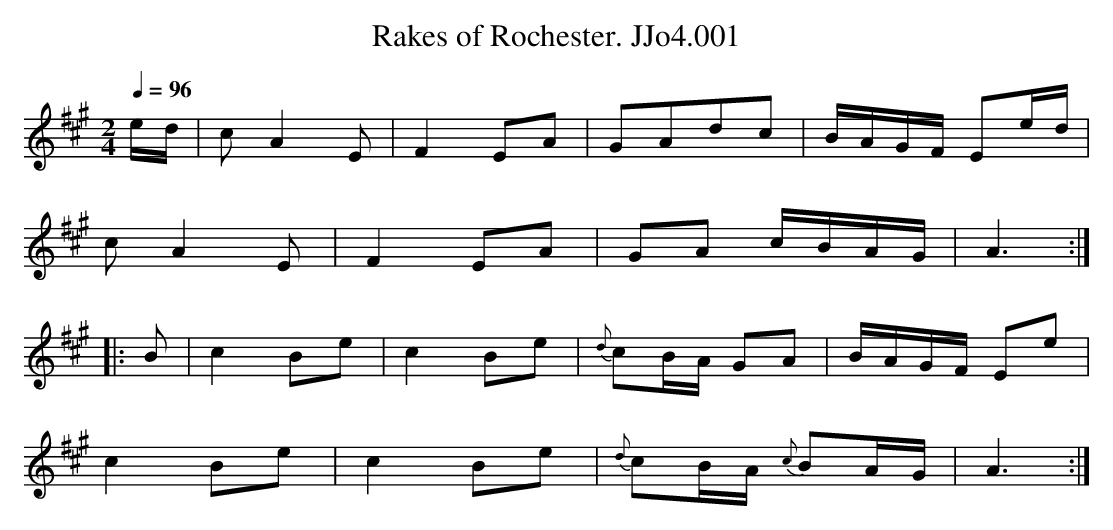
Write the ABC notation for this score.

X:1
T:Rakes of Rochester. JJo4.001
M:2/4
L:1/8
Q:1/4=96
K:A
e/d/|cA2E|F2EA|GAdc|B/A/G/F/ Ee/d/|
cA2E|F2EA|GA c/B/A/G/|A3:|
|:B|c2Be|c2Be|{d}cB/A/ GA|B/A/G/F/ Ee|
c2Be|c2Be|{d}cB/A/ {c}BA/G/|A3:|
